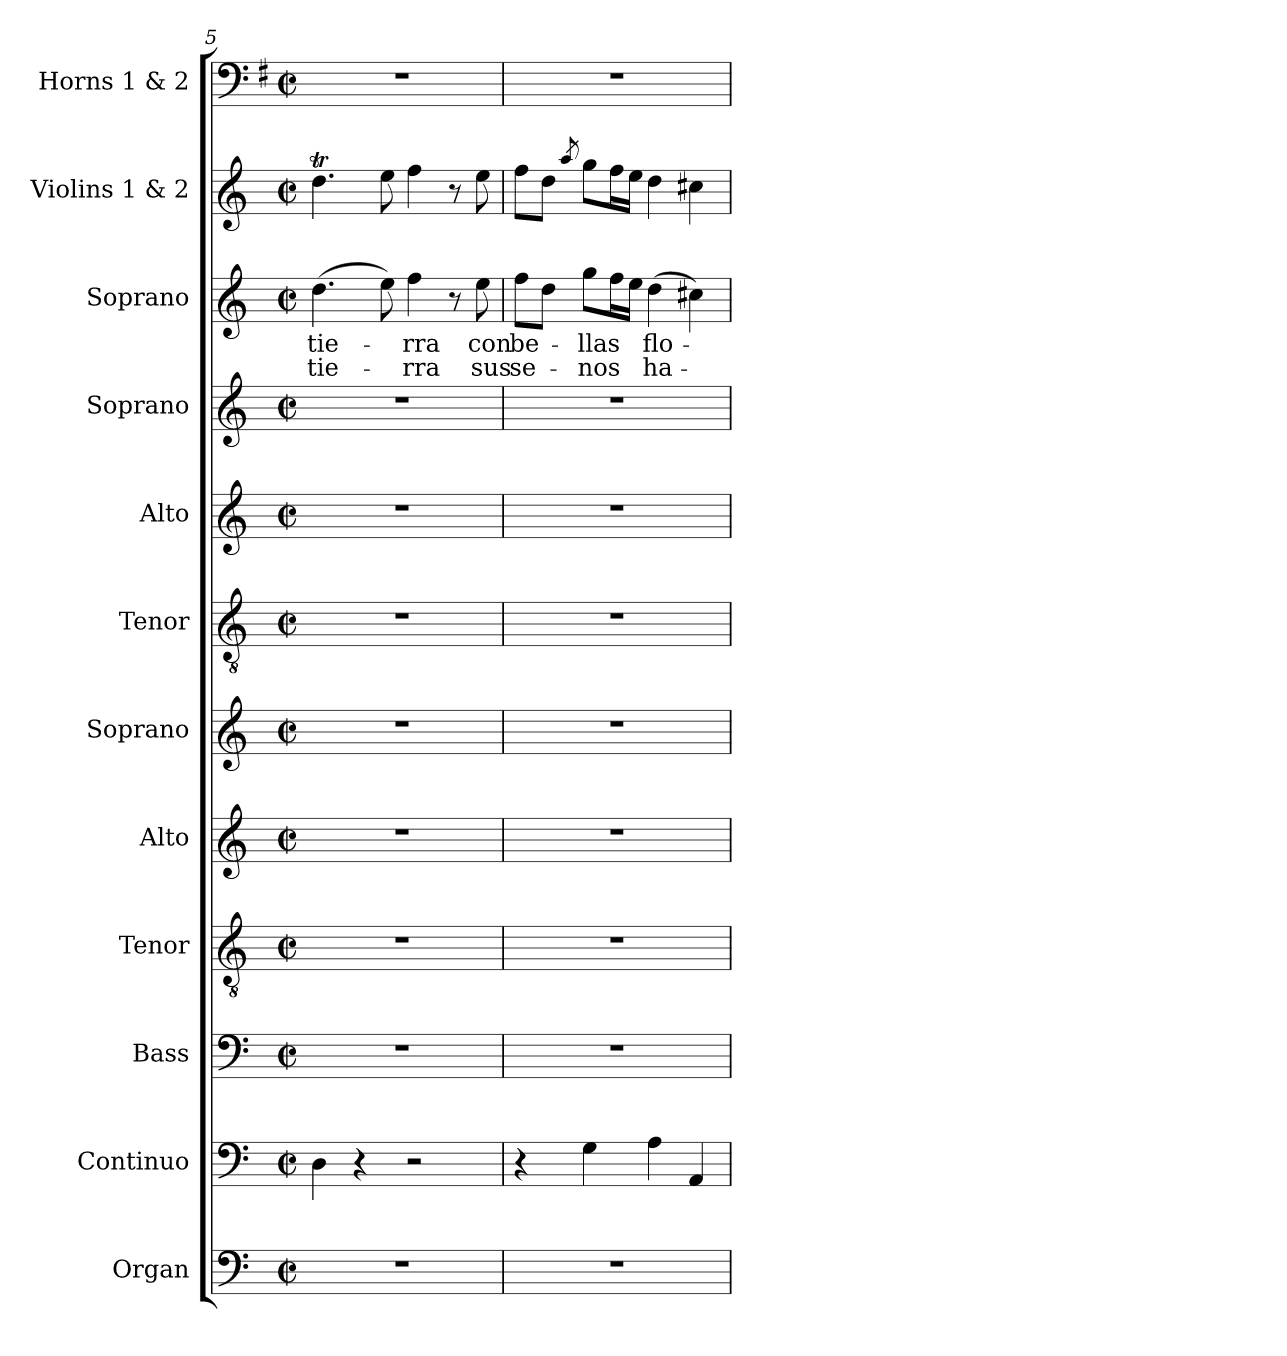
**kern	**kern	**kern	**kern	**kern	**kern	**kern	**kern	**kern	**kern	**text	**text	**kern	**kern
*part12	*part11	*part10	*part9	*part8	*part7	*part6	*part5	*part4	*part3	*part3	*part3	*part2	*part1
*staff12	*staff11	*staff10	*staff9	*staff8	*staff7	*staff6	*staff5	*staff4	*staff3	*staff3	*staff3	*staff2	*staff1
*I"Organ	*I"Continuo	*I"Bass	*I"Tenor	*I"Alto	*I"Soprano	*I"Tenor	*I"Alto	*I"Soprano	*I"Soprano	*	*	*I"Violins 1 & 2	*I"Horns 1 & 2
*I'Org.	*I'Cont.	*I'B.	*I'T.	*I'A.	*I'S.	*I'T.	*I'A.	*I'S.	*I'S.	*	*	*I'Vlns	*I'Hns.
*clefF4	*clefF4	*clefF4	*clefGv2	*clefG2	*clefG2	*clefGv2	*clefG2	*clefG2	*clefG2	*	*	*clefG2	*clefF4
*	*	*	*ITrd7c12	*	*	*ITrd7c12	*	*	*	*	*	*	*ITrd4c7
*k[]	*k[]	*k[]	*k[]	*k[]	*k[]	*k[]	*k[]	*k[]	*k[]	*	*	*k[]	*k[]
*C:	*C:	*C:	*C:	*C:	*C:	*C:	*C:	*C:	*C:	*	*	*C:	*C:
*M2/2	*M2/2	*M2/2	*M2/2	*M2/2	*M2/2	*M2/2	*M2/2	*M2/2	*M2/2	*	*	*M2/2	*M2/2
*met(c|)	*met(c|)	*met(c|)	*met(c|)	*met(c|)	*met(c|)	*met(c|)	*met(c|)	*met(c|)	*met(c|)	*	*	*met(c|)	*met(c|)
=5	=5	=5	=5	=5	=5	=5	=5	=5	=5	=5	=5	=5	=5
!	!	!	!	!	!	!	!	!	!	!LO:LY:b:color=#000000	!LO:LY:b:color=#000000	!	!
1r	4Di\	1r	1r	1r	1r	1r	1r	1r	(4.ddi\	tie-	tie-	4.ddTi\	1r
.	4r	.	.	.	.	.	.	.	.	.	.	.	.
.	.	.	.	.	.	.	.	.	8eei\)	.	.	8eei\	.
!	!	!	!	!	!	!	!	!	!	!LO:LY:b:color=#000000	!LO:LY:b:color=#000000	!	!
.	2r	.	.	.	.	.	.	.	4ffi\	-rra	-rra	4ffi\	.
.	.	.	.	.	.	.	.	.	8r	.	.	8r	.
!	!	!	!	!	!	!	!	!	!	!LO:LY:b:color=#000000	!LO:LY:b:color=#000000	!	!
.	.	.	.	.	.	.	.	.	8eei\	con	sus	8eei\	.
=6	=6	=6	=6	=6	=6	=6	=6	=6	=6	=6	=6	=6	=6
!	!	!	!	!	!	!	!	!	!	!LO:LY:b:color=#000000	!LO:LY:b:color=#000000	!	!
1r	4r	1r	1r	1r	1r	1r	1r	1r	8ffi\L	be-	se-	8ffi\L	1r
.	.	.	.	.	.	.	.	.	8ddi\J	.	.	8ddi\J	.
.	.	.	.	.	.	.	.	.	.	.	.	8qaai/	.
!	!	!	!	!	!	!	!	!	!	!LO:LY:b:color=#000000	!LO:LY:b:color=#000000	!	!
.	4Gi\	.	.	.	.	.	.	.	8ggi\L	-llas	-nos	8ggi\L	.
.	.	.	.	.	.	.	.	.	16ffi\L	.	.	16ffi\L	.
.	.	.	.	.	.	.	.	.	16eei\JJ	.	.	16eei\JJ	.
!	!	!	!	!	!	!	!	!	!	!LO:LY:b:color=#000000	!LO:LY:b:color=#000000	!	!
.	4Ai\	.	.	.	.	.	.	.	(4ddi\	flo-	ha-	4ddi\	.
.	4AAi/	.	.	.	.	.	.	.	4cc#Xi\)	.	.	4cc#Xi\	.
=	=	=	=	=	=	=	=	=	=	=	=	=	=
*-	*-	*-	*-	*-	*-	*-	*-	*-	*-	*-	*-	*-	*-
